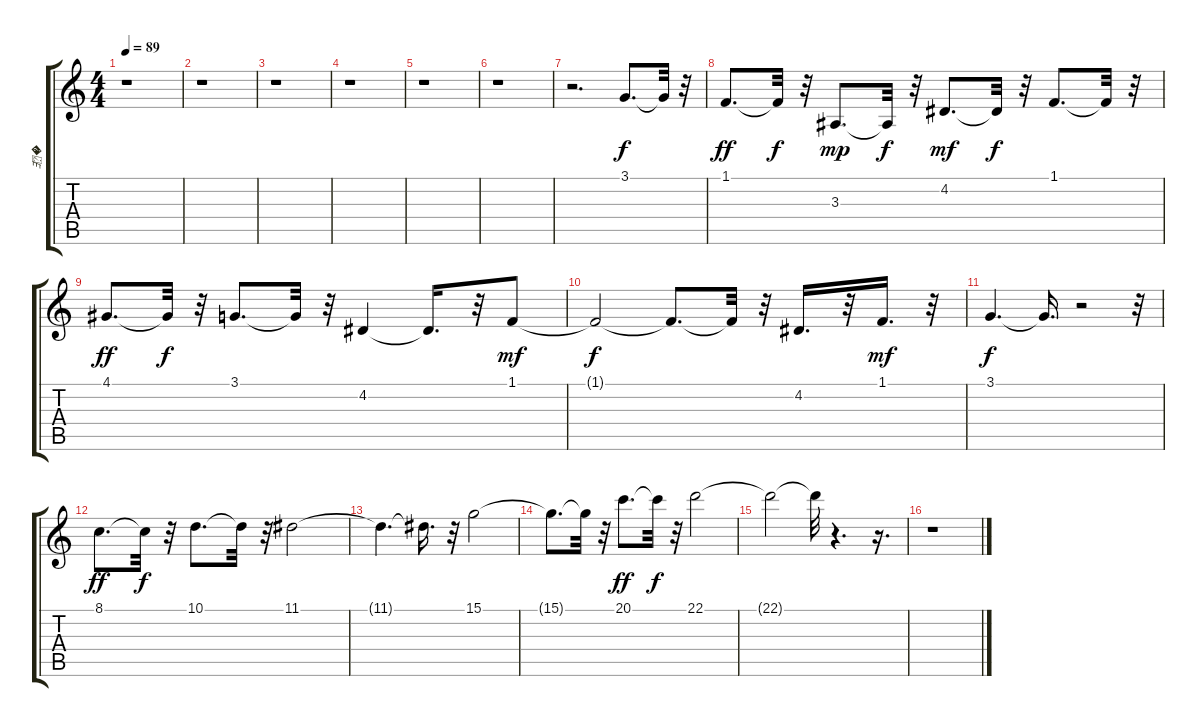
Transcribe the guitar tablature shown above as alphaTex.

\track ("ﾖ�" "ﾖ�") {instrument stringensemble1}
\staff {score tabs}
\tuning (E4 B3 G3 D3 A2 E2) {hide}
\ts (4 4)
\tempo 89
\clef g2
\ks c
r.1{dy ff} |
r.1 |
r.1 |
r.1 |
r.1 |
r.1 |
r.2{d} 3.1.8{d dy f} 3.1{t}.32 r.32 |
1.1.8{d dy ff} 1.1{t}.32{dy f} r.32 3.3.8{d dy mp} 3.3{t}.32{dy f} r.32 4.2.8{d dy mf} 4.2{t}.32{dy f} r.32 1.1.8{d} 1.1{t}.32 r.32 |
4.1.8{d dy ff} 4.1{t}.32{dy f} r.32 3.1.8{d} 3.1{t}.32 r.32 4.2.4 4.2{t}.16{d} r.32 1.1.8{dy mf} |
1.1{t}.2{dy f} 1.1{t}.8{d} 1.1{t}.32 r.32 4.2.16{d} r.32 1.1.16{d dy mf} r.32 |
3.1.4{d dy f} 3.1{t}.16{d} r.2 r.32 |
8.1.8{d dy ff} 8.1{t}.32{dy f} r.32 10.1.8{d} 10.1{t}.32 r.32 11.1.2 |
11.1{t}.4{d} 11.1{t}.16{d} r.32 15.1.2 |
15.1{t}.8{d} 15.1{t}.32 r.32 20.1.8{d dy ff} 20.1{t}.32{dy f} r.32 22.1.2 |
22.1{t}.2 22.1{t}.32 r.4{d} r.16{d} |
r.1
